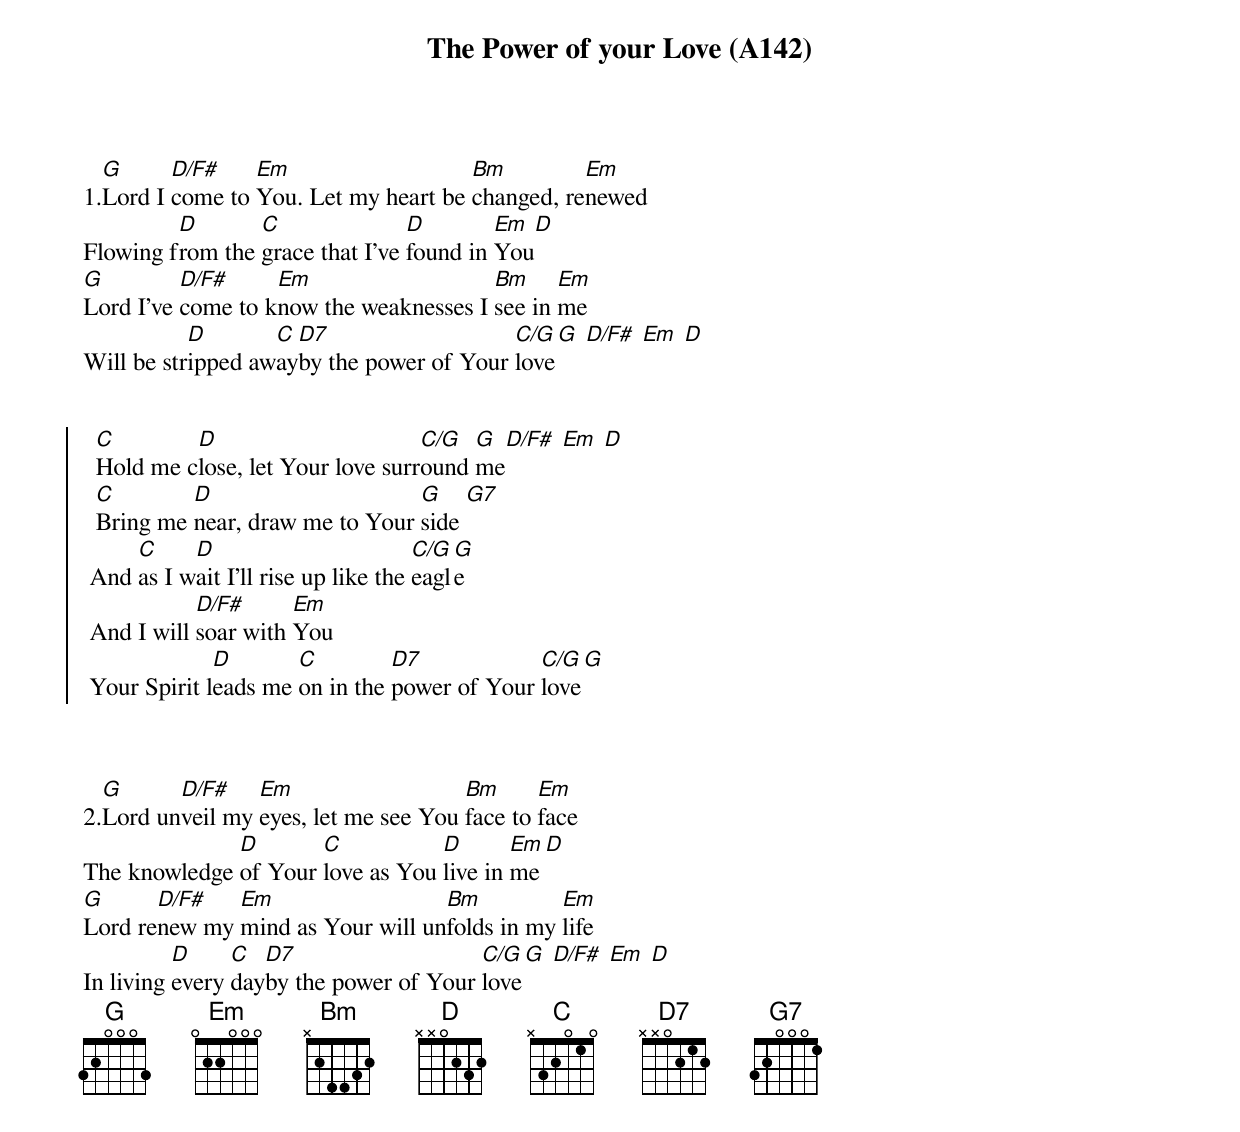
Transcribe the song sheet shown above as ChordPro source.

{title: The Power of your Love (A142)}
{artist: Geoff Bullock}

1.[G]Lord I [D/F#]come to [Em]You. Let my heart be [Bm]changed, re[Em]newed
Flowing f[D]rom the [C]grace that I've [D]found in [Em]You[D]
[G]Lord I've [D/F#]come to k[Em]now the weaknesses I [Bm]see in [Em]me
Will be str[D]ipped aw[C]ay[D7]by the power of Your [C/G]love[G] [D/F#] [Em] [D]


{soc}
  [C]Hold me c[D]lose, let Your love surr[C/G]ound [G]me[D/F#] [Em] [D]
  [C]Bring me [D]near, draw me to Your [G]side [G7]
 And [C]as I w[D]ait I'll rise up like the [C/G]eagl[G]e
 And I will [D/F#]soar with [Em]You
 Your Spirit l[D]eads me [C]on in the [D7]power of Your [C/G]love[G]
 {eoc}



2.[G]Lord un[D/F#]veil my [Em]eyes, let me see You [Bm]face to [Em]face
The knowledge [D]of Your [C]love as You [D]live in [Em]me[D]
[G]Lord re[D/F#]new my [Em]mind as Your will un[Bm]folds in my [Em]life
In living [D]every [C]day[D7]by the power of Your [C/G]love[G] [D/F#] [Em] [D]
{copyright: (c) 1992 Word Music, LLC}
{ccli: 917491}
